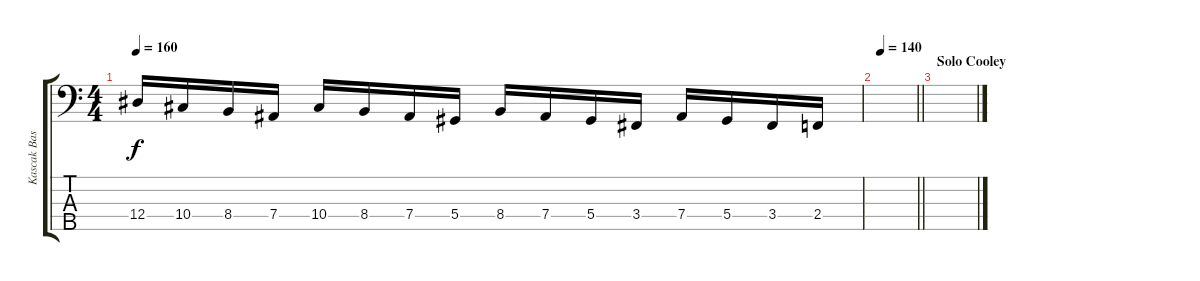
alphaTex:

\track ("Kascak Bass" "Kascak Bas") {instrument electricbasspick}
\staff {score tabs}
\tuning (Gb2 Db2 Ab1 Eb1 Bb0) {hide}
\ts (4 4)
\tempo 160
\clef f4
\ks c
12.4.16{dy f} 10.4.16 8.4.16 7.4.16 10.4.16 8.4.16 7.4.16 5.4.16 8.4.16 7.4.16 5.4.16 3.4.16 7.4.16 5.4.16 3.4.16 2.4.16 |
\tempo (140 0.125)
\barLineRight lightlight
|
\section ("" "Solo Cooley")
